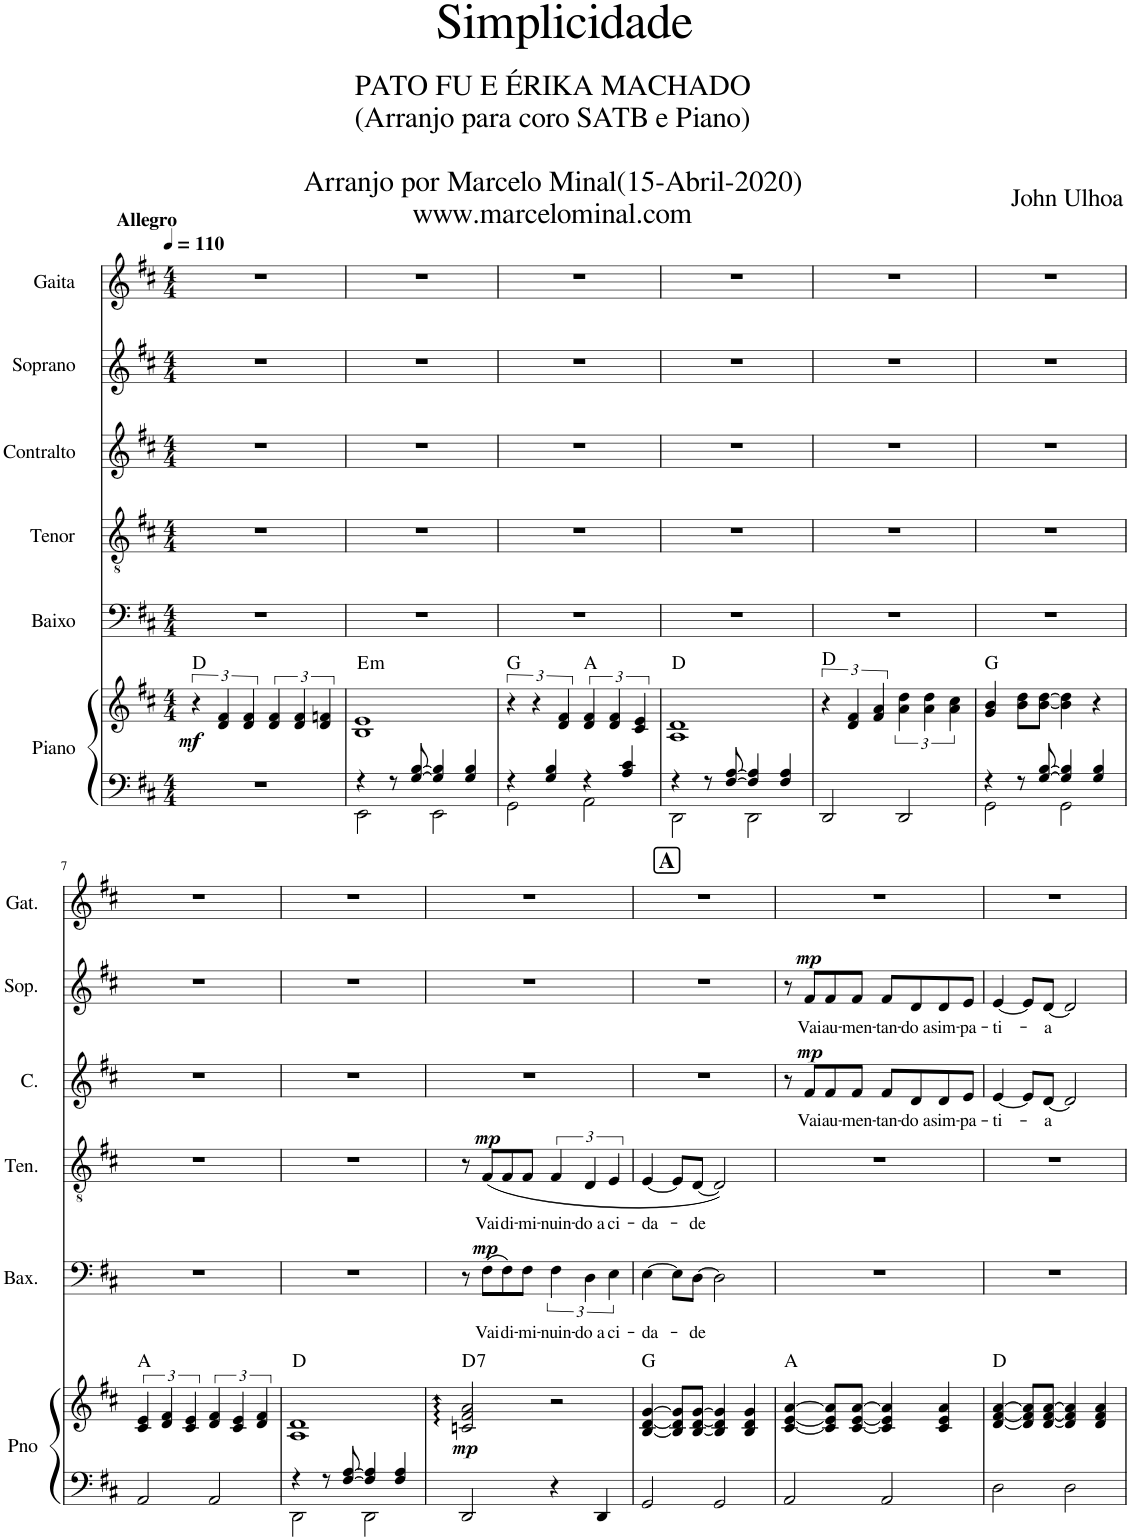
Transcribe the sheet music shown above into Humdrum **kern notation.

**kern	**kern	**dynam	**harte	**kern	**text	**dynam	**kern	**text	**dynam	**kern	**text	**dynam	**kern	**text	**dynam	**kern
*part6	*part6	*part6	*part6	*part5	*part5	*part5	*part4	*part4	*part4	*part3	*part3	*part3	*part2	*part2	*part2	*part1
*staff7	*staff6	*staff6/7	*	*staff5	*staff5	*staff5	*staff4	*staff4	*staff4	*staff3	*staff3	*staff3	*staff2	*staff2	*staff2	*staff1
*I"Piano	*	*	*	*I"Baixo	*	*	*I"Tenor	*	*	*I"Contralto	*	*	*I"Soprano	*	*	*I"Gaita
*I'Pno	*	*	*	*I'Bax.	*	*	*I'Ten.	*	*	*I'C.	*	*	*I'Sop.	*	*	*I'Gat.
*clefF4	*clefG2	*	*	*clefF4	*	*	*clefGv2	*	*	*clefG2	*	*	*clefG2	*	*	*clefG2
*k[f#c#]	*k[f#c#]	*	*	*k[f#c#]	*	*	*k[f#c#]	*	*	*k[f#c#]	*	*	*k[f#c#]	*	*	*k[f#c#]
*M4/4	*M4/4	*	*	*M4/4	*	*	*M4/4	*	*	*M4/4	*	*	*M4/4	*	*	*M4/4
*MM110	*MM110	*	*	*MM110	*	*	*MM110	*	*	*MM110	*	*	*MM110	*	*	*MM110
=1	=1	=1	=1	=1	=1	=1	=1	=1	=1	=1	=1	=1	=1	=1	=1	=1
!	!	!LO:DY:b	!	!	!	!	!	!	!	!	!	!	!	!	!	!
1r	6r	mf	D:maj	1r	.	.	1r	.	.	1r	.	.	1r	.	.	1r
.	6d/ 6f#/	.	.	.	.	.	.	.	.	.	.	.	.	.	.	.
.	6d/ 6f#/	.	.	.	.	.	.	.	.	.	.	.	.	.	.	.
.	6d/ 6f#/	.	.	.	.	.	.	.	.	.	.	.	.	.	.	.
.	6d/ 6f#/	.	.	.	.	.	.	.	.	.	.	.	.	.	.	.
.	6d/ 6fn/	.	.	.	.	.	.	.	.	.	.	.	.	.	.	.
=2	=2	=2	=2	=2	=2	=2	=2	=2	=2	=2	=2	=2	=2	=2	=2	=2
*^	*	*	*	*	*	*	*	*	*	*	*	*	*	*	*	*
!	!	!	!	!LO:H:kt=m	!	!	!	!	!	!	!	!	!	!	!	!	!LO:TX:a:B:t=Allegro
4r	2EE\	1B 1e	.	E:min	1r	.	.	1r	.	.	1r	.	.	1r	.	.	1r
8r	.	.	.	.	.	.	.	.	.	.	.	.	.	.	.	.	.
[8G/ [8B/	.	.	.	.	.	.	.	.	.	.	.	.	.	.	.	.	.
4G/] 4B/]	2EE\	.	.	.	.	.	.	.	.	.	.	.	.	.	.	.	.
4G/ 4B/	.	.	.	.	.	.	.	.	.	.	.	.	.	.	.	.	.
=3	=3	=3	=3	=3	=3	=3	=3	=3	=3	=3	=3	=3	=3	=3	=3	=3	=3
4r	2GG\	6r	.	G:maj	1r	.	.	1r	.	.	1r	.	.	1r	.	.	1r
.	.	6r	.	.	.	.	.	.	.	.	.	.	.	.	.	.	.
4G/ 4B/	.	.	.	.	.	.	.	.	.	.	.	.	.	.	.	.	.
.	.	6d/ 6f#/	.	.	.	.	.	.	.	.	.	.	.	.	.	.	.
4r	2AA\	6d/ 6f#/	.	A:maj	.	.	.	.	.	.	.	.	.	.	.	.	.
.	.	6d/ 6f#/	.	.	.	.	.	.	.	.	.	.	.	.	.	.	.
4A/ 4c#/	.	.	.	.	.	.	.	.	.	.	.	.	.	.	.	.	.
.	.	6c#/ 6e/	.	.	.	.	.	.	.	.	.	.	.	.	.	.	.
=4	=4	=4	=4	=4	=4	=4	=4	=4	=4	=4	=4	=4	=4	=4	=4	=4	=4
4r	2DD\	1A 1d	.	D:maj	1r	.	.	1r	.	.	1r	.	.	1r	.	.	1r
8r	.	.	.	.	.	.	.	.	.	.	.	.	.	.	.	.	.
[8F#/ [8A/	.	.	.	.	.	.	.	.	.	.	.	.	.	.	.	.	.
4F#/] 4A/]	2DD\	.	.	.	.	.	.	.	.	.	.	.	.	.	.	.	.
4F#/ 4A/	.	.	.	.	.	.	.	.	.	.	.	.	.	.	.	.	.
*v	*v	*	*	*	*	*	*	*	*	*	*	*	*	*	*	*	*
=5	=5	=5	=5	=5	=5	=5	=5	=5	=5	=5	=5	=5	=5	=5	=5	=5
2DD/	6r	.	D:maj	1r	.	.	1r	.	.	1r	.	.	1r	.	.	1r
.	6d/ 6f#/	.	.	.	.	.	.	.	.	.	.	.	.	.	.	.
.	6f#/ 6a/	.	.	.	.	.	.	.	.	.	.	.	.	.	.	.
2DD/	6a\ 6dd\	.	.	.	.	.	.	.	.	.	.	.	.	.	.	.
.	6a\ 6dd\	.	.	.	.	.	.	.	.	.	.	.	.	.	.	.
.	6a\ 6cc#\	.	.	.	.	.	.	.	.	.	.	.	.	.	.	.
=6	=6	=6	=6	=6	=6	=6	=6	=6	=6	=6	=6	=6	=6	=6	=6	=6
*^	*	*	*	*	*	*	*	*	*	*	*	*	*	*	*	*
4r	2GG\	4g/ 4b/	.	G:maj	1r	.	.	1r	.	.	1r	.	.	1r	.	.	1r
8r	.	8b\ 8dd\L	.	.	.	.	.	.	.	.	.	.	.	.	.	.	.
[8G/ [8B/	.	[8b\ [8dd\J	.	.	.	.	.	.	.	.	.	.	.	.	.	.	.
4G/] 4B/]	2GG\	4b\] 4dd\]	.	.	.	.	.	.	.	.	.	.	.	.	.	.	.
4G/ 4B/	.	4r	.	.	.	.	.	.	.	.	.	.	.	.	.	.	.
*v	*v	*	*	*	*	*	*	*	*	*	*	*	*	*	*	*	*
!!LO:LB:g=z
=7	=7	=7	=7	=7	=7	=7	=7	=7	=7	=7	=7	=7	=7	=7	=7	=7
2AA/	6c#/ 6e/	.	A:maj	1r	.	.	1r	.	.	1r	.	.	1r	.	.	1r
.	6d/ 6f#/	.	.	.	.	.	.	.	.	.	.	.	.	.	.	.
.	6c#/ 6e/	.	.	.	.	.	.	.	.	.	.	.	.	.	.	.
2AA/	6d/ 6f#/	.	.	.	.	.	.	.	.	.	.	.	.	.	.	.
.	6c#/ 6e/	.	.	.	.	.	.	.	.	.	.	.	.	.	.	.
.	6d/ 6f#/	.	.	.	.	.	.	.	.	.	.	.	.	.	.	.
=8	=8	=8	=8	=8	=8	=8	=8	=8	=8	=8	=8	=8	=8	=8	=8	=8
*^	*	*	*	*	*	*	*	*	*	*	*	*	*	*	*	*
4r	2DD\	1A 1d	.	D:maj	1r	.	.	1r	.	.	1r	.	.	1r	.	.	1r
8r	.	.	.	.	.	.	.	.	.	.	.	.	.	.	.	.	.
[8F#/ [8A/	.	.	.	.	.	.	.	.	.	.	.	.	.	.	.	.	.
4F#/] 4A/]	2DD\	.	.	.	.	.	.	.	.	.	.	.	.	.	.	.	.
4F#/ 4A/	.	.	.	.	.	.	.	.	.	.	.	.	.	.	.	.	.
*v	*v	*	*	*	*	*	*	*	*	*	*	*	*	*	*	*	*
!!LO:REH:place=s1:a:B:cj:fs=14:t=A
=9	=9	=9	=9	=9	=9	=9	=9	=9	=9	=9	=9	=9	=9	=9	=9	=9
!	!	!LO:DY:b	!LO:H:kt=7	!	!	!	!	!	!	!	!	!	!	!	!	!
2DD/	2cn/: 2f#/: 2a/:	mp	D:7	8r	.	.	8r	.	.	1r	.	.	1r	.	.	1r
!	!	!	!	!	!LO:LY:b	!LO:DY:a	!	!LO:LY:b	!LO:DY:a	!	!	!	!	!	!	!
.	.	.	.	(8F#\L	Vai	mp	(8F#/L	Vai	mp	.	.	.	.	.	.	.
!	!	!	!	!	!LO:LY:b	!	!	!LO:LY:b	!	!	!	!	!	!	!	!
.	.	.	.	8F#\)	di-	.	8F#/	di-	.	.	.	.	.	.	.	.
!	!	!	!	!	!LO:LY:b	!	!	!LO:LY:b	!	!	!	!	!	!	!	!
.	.	.	.	8F#\J	-mi-	.	8F#/J	-mi-	.	.	.	.	.	.	.	.
!	!	!	!	!	!LO:LY:b	!	!	!LO:LY:b	!	!	!	!	!	!	!	!
4r	2r	.	.	6F#\	-nuin-	.	6F#/	-nuin-	.	.	.	.	.	.	.	.
!	!	!	!	!	!LO:LY:b	!	!	!LO:LY:b	!	!	!	!	!	!	!	!
.	.	.	.	6D\	-do a	.	6D/	-do a	.	.	.	.	.	.	.	.
4DD/	.	.	.	.	.	.	.	.	.	.	.	.	.	.	.	.
!	!	!	!	!	!LO:LY:b	!	!	!LO:LY:b	!	!	!	!	!	!	!	!
.	.	.	.	6E\	ci-	.	6E/	ci-	.	.	.	.	.	.	.	.
=10	=10	=10	=10	=10	=10	=10	=10	=10	=10	=10	=10	=10	=10	=10	=10	=10
!	!	!	!	!	!LO:LY:b	!	!	!LO:LY:b	!	!	!	!	!	!	!	!
2GG/	[4B/ [4d/ [4g/	.	G:maj	[4E\	-da-	.	[4E/	-da-	.	1r	.	.	1r	.	.	1r
.	8B/] 8d/] 8g/]L	.	.	8E\L]	.	.	8E/L]	.	.	.	.	.	.	.	.	.
!	!	!	!	!	!LO:LY:b	!	!	!LO:LY:b	!	!	!	!	!	!	!	!
.	[8B/ [8d/ [8g/J	.	.	[8D\J	-de	.	[8D/J	-de	.	.	.	.	.	.	.	.
2GG/	4B/] 4d/] 4g/]	.	.	2D\]	.	.	2D/])	.	.	.	.	.	.	.	.	.
.	4B/ 4d/ 4g/	.	.	.	.	.	.	.	.	.	.	.	.	.	.	.
=11	=11	=11	=11	=11	=11	=11	=11	=11	=11	=11	=11	=11	=11	=11	=11	=11
2AA/	[4c#/ [4e/ [4a/	.	A:maj	1r	.	.	1r	.	.	8r	.	.	8r	.	.	1r
!	!	!	!	!	!	!	!	!	!	!	!LO:LY:b	!LO:DY:a	!	!LO:LY:b	!LO:DY:a	!
.	.	.	.	.	.	.	.	.	.	8f#/L	Vai	mp	8f#/L	Vai	mp	.
!	!	!	!	!	!	!	!	!	!	!	!LO:LY:b	!	!	!LO:LY:b	!	!
.	8c#/] 8e/] 8a/]L	.	.	.	.	.	.	.	.	8f#/	au-	.	8f#/	au-	.	.
!	!	!	!	!	!	!	!	!	!	!	!LO:LY:b	!	!	!LO:LY:b	!	!
.	[8c#/ [8e/ [8a/J	.	.	.	.	.	.	.	.	8f#/J	-men-	.	8f#/J	-men-	.	.
!	!	!	!	!	!	!	!	!	!	!	!LO:LY:b	!	!	!LO:LY:b	!	!
2AA/	4c#/] 4e/] 4a/]	.	.	.	.	.	.	.	.	8f#/L	-tan-	.	8f#/L	-tan-	.	.
!	!	!	!	!	!	!	!	!	!	!	!LO:LY:b	!	!	!LO:LY:b	!	!
.	.	.	.	.	.	.	.	.	.	8d/	-do a	.	8d/	-do a	.	.
!	!	!	!	!	!	!	!	!	!	!	!LO:LY:b	!	!	!LO:LY:b	!	!
.	4c#/ 4e/ 4a/	.	.	.	.	.	.	.	.	8d/	sim-	.	8d/	sim-	.	.
!	!	!	!	!	!	!	!	!	!	!	!LO:LY:b	!	!	!LO:LY:b	!	!
.	.	.	.	.	.	.	.	.	.	8e/J	-pa-	.	8e/J	-pa-	.	.
=12	=12	=12	=12	=12	=12	=12	=12	=12	=12	=12	=12	=12	=12	=12	=12	=12
!	!	!	!	!	!	!	!	!	!	!	!LO:LY:b	!	!	!LO:LY:b	!	!
2D\	[4d/ [4f#/ [4a/	.	D:maj	1r	.	.	1r	.	.	[4e/	-ti-	.	[4e/	-ti-	.	1r
.	8d/] 8f#/] 8a/]L	.	.	.	.	.	.	.	.	8e/L]	.	.	8e/L]	.	.	.
!	!	!	!	!	!	!	!	!	!	!	!LO:LY:b	!	!	!LO:LY:b	!	!
.	[8d/ [8f#/ [8a/J	.	.	.	.	.	.	.	.	[8d/J	-a	.	[8d/J	-a	.	.
2D\	4d/] 4f#/] 4a/]	.	.	.	.	.	.	.	.	2d/]	.	.	2d/]	.	.	.
.	4d/ 4f#/ 4a/	.	.	.	.	.	.	.	.	.	.	.	.	.	.	.
=	=	=	=	=	=	=	=	=	=	=	=	=	=	=	=	=
*-	*-	*-	*-	*-	*-	*-	*-	*-	*-	*-	*-	*-	*-	*-	*-	*-
